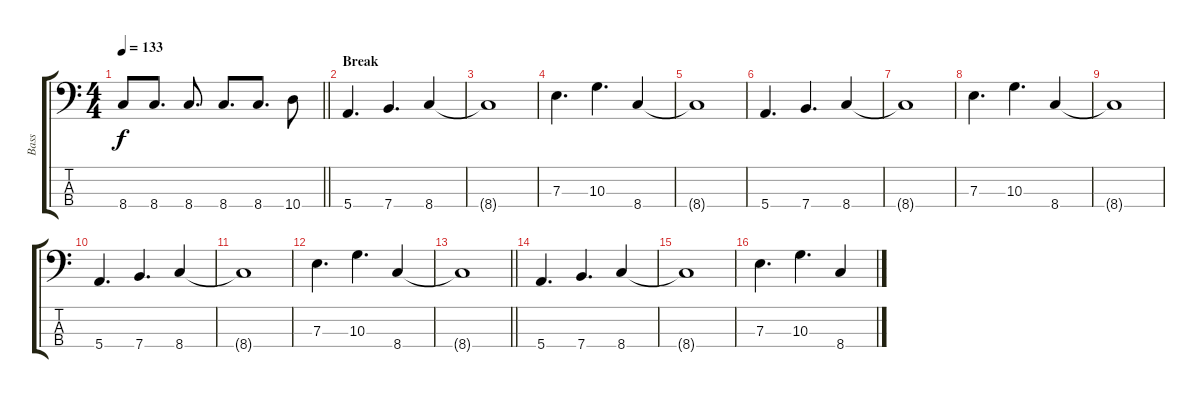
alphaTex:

\track ("Bass" "Bass") {instrument electricbassfinger}
\staff {score tabs}
\tuning (G2 D2 A1 E1) {hide}
\ts (4 4)
\tempo 133
\clef f4
\barLineRight lightlight
\ks c
8.4{t}.8{dy f} 8.4.8{d} 8.4.8{d} 8.4.8{d} 8.4.8{d} 10.4.8 |
\section ("" "Break")
5.4.4{d} 7.4.4{d} 8.4.4 |
8.4{t}.1 |
7.3.4{d} 10.3.4{d} 8.4.4 |
8.4{t}.1 |
5.4.4{d} 7.4.4{d} 8.4.4 |
8.4{t}.1 |
7.3.4{d} 10.3.4{d} 8.4.4 |
8.4{t}.1 |
5.4.4{d} 7.4.4{d} 8.4.4 |
8.4{t}.1 |
7.3.4{d} 10.3.4{d} 8.4.4 |
\barLineRight lightlight
8.4{t}.1 |
5.4.4{d} 7.4.4{d} 8.4.4 |
8.4{t}.1 |
7.3.4{d} 10.3.4{d} 8.4.4
